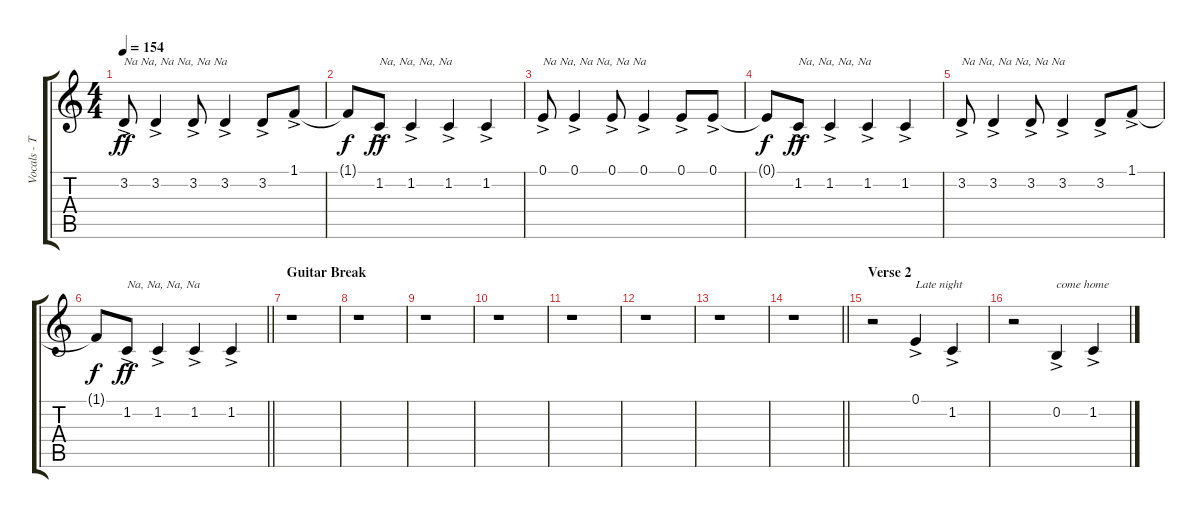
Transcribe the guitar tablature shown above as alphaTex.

\track ("Vocals - Tom" "Vocals - T") {instrument trumpet}
\staff {score tabs}
\tuning (E4 B3 G3 D3 A2 E2) {hide}
\ts (4 4)
\tempo 154
\clef g2
\ks c
3.2{ac}.8{txt "Na Na, Na Na, Na Na" dy ff} 3.2{ac}.4 3.2{ac}.8 3.2{ac}.4 3.2{ac}.8 1.1{ac}.8 |
1.1{t}.8{dy f} 1.2{ac}.8{txt "Na, Na, Na, Na  " dy ff} 1.2{ac}.4 1.2{ac}.4 1.2{ac}.4 |
0.1{ac}.8{txt "Na Na, Na Na, Na Na "} 0.1{ac}.4 0.1{ac}.8 0.1{ac}.4 0.1{ac}.8 0.1{ac}.8 |
0.1{t}.8{dy f} 1.2{ac}.8{txt "Na, Na, Na, Na " dy ff} 1.2{ac}.4 1.2{ac}.4 1.2{ac}.4 |
3.2{ac}.8{txt "Na Na, Na Na, Na Na "} 3.2{ac}.4 3.2{ac}.8 3.2{ac}.4 3.2{ac}.8 1.1{ac}.8 |
\barLineRight lightlight
1.1{t}.8{dy f} 1.2{ac}.8{txt "Na, Na, Na, Na " dy ff} 1.2{ac}.4 1.2{ac}.4 1.2{ac}.4 |
\section ("" "Guitar Break")
r.1 |
r.1 |
r.1 |
r.1 |
r.1 |
r.1 |
r.1 |
\barLineRight lightlight
r.1 |
\section ("" "Verse 2 ")
r.2 0.1{ac}.4{txt "Late night "} 1.2{ac}.4 |
r.2 0.2{ac}.4{txt "come home"} 1.2{ac}.4
